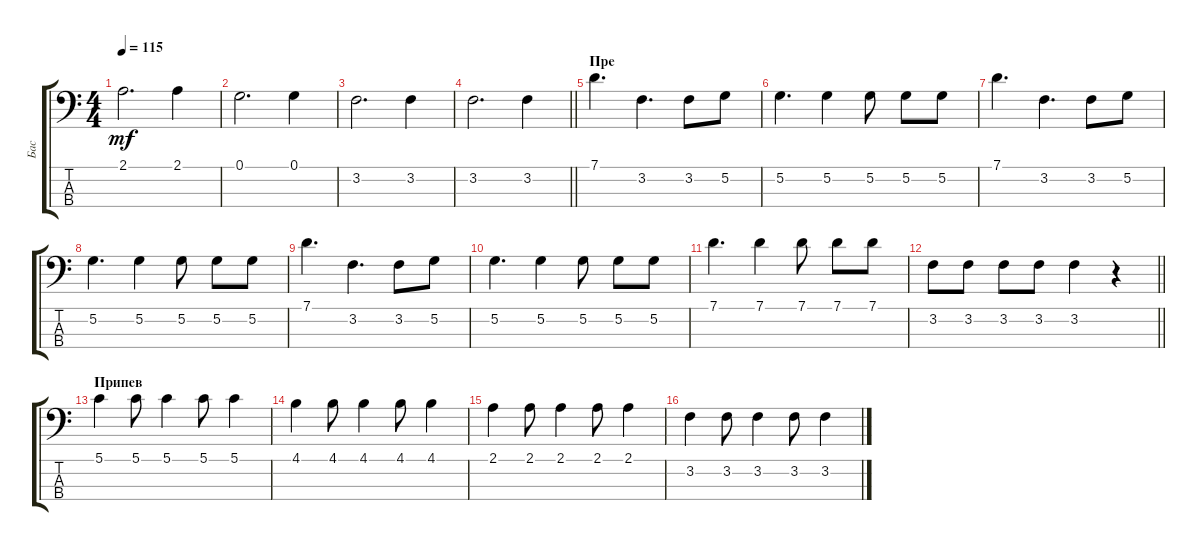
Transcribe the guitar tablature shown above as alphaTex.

\track ("Бас" "Бас") {instrument acousticbass}
\staff {score tabs}
\tuning (G2 D2 A1 D1) {hide}
\ts (4 4)
\tempo 115
\clef f4
\ks c
2.1.2{d dy mf} 2.1.4 |
0.1.2{d} 0.1.4 |
3.2.2{d} 3.2.4 |
\barLineRight lightlight
3.2.2{d} 3.2.4 |
\section ("" "Пре")
7.1.4{d} 3.2.4{d} 3.2.8 5.2.8 |
5.2.4{d} 5.2.4 5.2.8 5.2.8 5.2.8 |
7.1.4{d} 3.2.4{d} 3.2.8 5.2.8 |
5.2.4{d} 5.2.4 5.2.8 5.2.8 5.2.8 |
7.1.4{d} 3.2.4{d} 3.2.8 5.2.8 |
5.2.4{d} 5.2.4 5.2.8 5.2.8 5.2.8 |
7.1.4{d} 7.1.4 7.1.8 7.1.8 7.1.8 |
\barLineRight lightlight
3.2.8 3.2.8 3.2.8 3.2.8 3.2.4 r.4 |
\section ("" "Припев")
5.1.4 5.1.8 5.1.4 5.1.8 5.1.4 |
4.1.4 4.1.8 4.1.4 4.1.8 4.1.4 |
2.1.4 2.1.8 2.1.4 2.1.8 2.1.4 |
3.2.4 3.2.8 3.2.4 3.2.8 3.2.4
